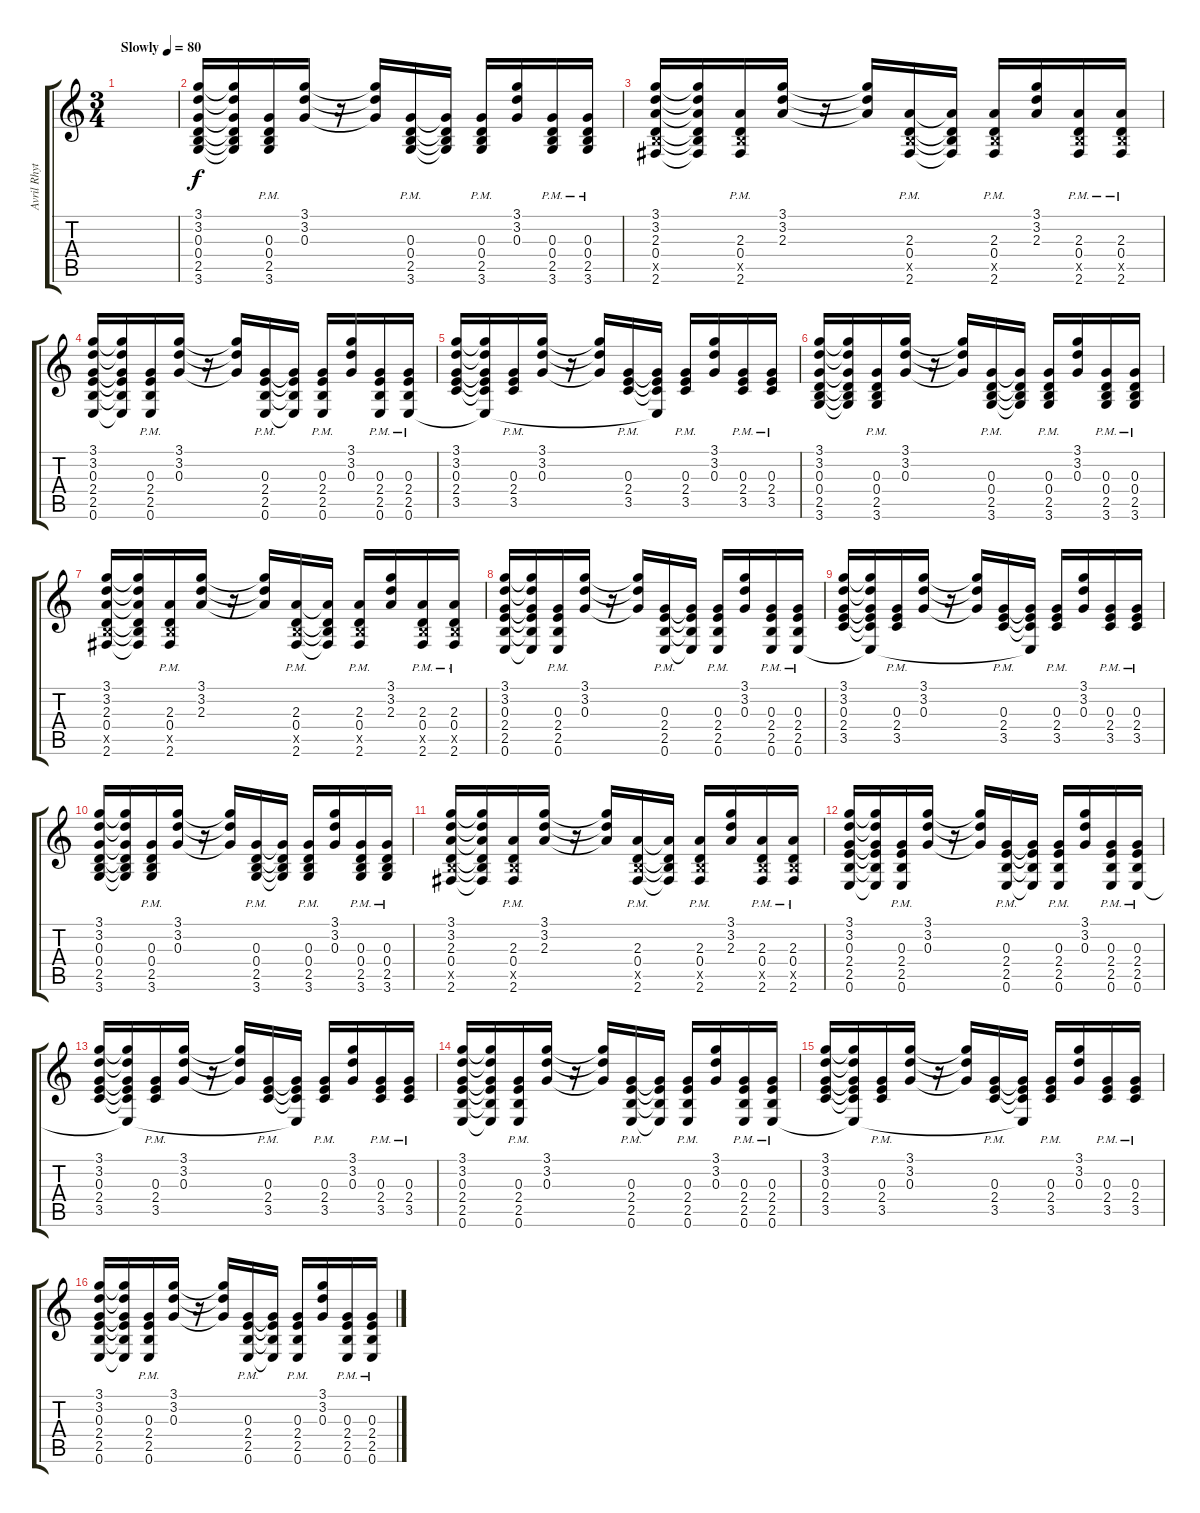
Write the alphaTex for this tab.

\track ("Avril Rhythm" "Avril Rhyt") {instrument distortionguitar}
\staff {score tabs}
\tuning (E4 B3 G3 D3 A2 E2) {hide}
\ts (3 4)
\tempo (80 "Slowly")
\clef g2
\ks c
|
(3.1 3.2 0.3 0.4 2.5 3.6).16{volume 10 instrument distortionguitar} (3.1{t} 3.2{t} 0.3{t} 0.4{t} 2.5{t} 3.6{t}).16 (0.3{pm} 0.4{pm} 2.5{pm} 3.6{pm}).16 (3.1 3.2 0.3).16 r.16 (3.1{t} 3.2{t} 0.3{t}).16 (0.3{pm} 0.4{pm} 2.5{pm} 3.6).16 (0.3{t} 0.4{t} 2.5{t} 3.6{t}).16 (0.3{pm} 0.4{pm} 2.5{pm} 3.6{pm}).16 (3.1 3.2 0.3).16 (0.3{pm} 0.4{pm} 2.5{pm} 3.6{pm}).16 (0.3{pm} 0.4{pm} 2.5{pm} 3.6{pm}).16 |
(3.1 3.2 2.3 0.4 2.5{x} 2.6).16{volume 10 instrument distortionguitar} (3.1{t} 3.2{t} 2.3{t} 0.4{t} 2.5{t} 2.6{t}).16 (2.3{pm} 0.4{pm} 2.5{pm x} 2.6{pm}).16 (3.1 3.2 2.3).16 r.16 (3.1{t} 3.2{t} 2.3{t}).16 (2.3{pm} 0.4{pm} 2.5{pm x} 2.6).16 (2.3{t} 0.4{t} 2.5{t} 2.6{t}).16 (2.3{pm} 0.4{pm} 2.5{pm x} 2.6{pm}).16 (3.1 3.2 2.3).16 (2.3{pm} 0.4{pm} 2.5{pm x} 2.6{pm}).16 (2.3{pm} 0.4{pm} 2.5{pm x} 2.6{pm}).16 |
(3.1 3.2 0.3 2.4 2.5 0.6).16{volume 10 instrument distortionguitar} (3.1{t} 3.2{t} 0.3{t} 2.4{t} 2.5{t} 0.6{t}).16 (0.3{pm} 2.4{pm} 2.5{pm} 0.6{pm}).16 (3.1 3.2 0.3).16 r.16 (3.1{t} 3.2{t} 0.3{t}).16 (0.3{pm} 2.4{pm} 2.5{pm} 0.6).16 (0.3{t} 2.4{t} 2.5{t} 0.6{t}).16 (0.3{pm} 2.4{pm} 2.5{pm} 0.6{pm}).16 (3.1 3.2 0.3).16 (0.3{pm} 2.4{pm} 2.5{pm} 0.6{pm}).16 (0.3{pm} 2.4{pm} 2.5{pm} 0.6{pm}).16 |
(3.1 3.2 0.3 2.4 3.5).16{volume 10 instrument distortionguitar} (3.1{t} 3.2{t} 0.3{t} 2.4{t} 3.5{t} 0.6{t}).16 (0.3{pm} 2.4{pm} 3.5{pm}).16 (3.1 3.2 0.3).16 r.16 (3.1{t} 3.2{t} 0.3{t}).16 (0.3{pm} 2.4{pm} 3.5{pm}).16 (0.3{t} 2.4{t} 3.5{t} 0.6{t}).16 (0.3{pm} 2.4{pm} 3.5{pm}).16 (3.1 3.2 0.3).16 (0.3{pm} 2.4{pm} 3.5{pm}).16 (0.3{pm} 2.4{pm} 3.5{pm}).16 |
(3.1 3.2 0.3 0.4 2.5 3.6).16{volume 10 instrument distortionguitar} (3.1{t} 3.2{t} 0.3{t} 0.4{t} 2.5{t} 3.6{t}).16 (0.3{pm} 0.4{pm} 2.5{pm} 3.6{pm}).16 (3.1 3.2 0.3).16 r.16 (3.1{t} 3.2{t} 0.3{t}).16 (0.3{pm} 0.4{pm} 2.5{pm} 3.6).16 (0.3{t} 0.4{t} 2.5{t} 3.6{t}).16 (0.3{pm} 0.4{pm} 2.5{pm} 3.6{pm}).16 (3.1 3.2 0.3).16 (0.3{pm} 0.4{pm} 2.5{pm} 3.6{pm}).16 (0.3{pm} 0.4{pm} 2.5{pm} 3.6{pm}).16 |
(3.1 3.2 2.3 0.4 2.5{x} 2.6).16{volume 10 instrument distortionguitar} (3.1{t} 3.2{t} 2.3{t} 0.4{t} 2.5{t} 2.6{t}).16 (2.3{pm} 0.4{pm} 2.5{pm x} 2.6{pm}).16 (3.1 3.2 2.3).16 r.16 (3.1{t} 3.2{t} 2.3{t}).16 (2.3{pm} 0.4{pm} 2.5{pm x} 2.6).16 (2.3{t} 0.4{t} 2.5{t} 2.6{t}).16 (2.3{pm} 0.4{pm} 2.5{pm x} 2.6{pm}).16 (3.1 3.2 2.3).16 (2.3{pm} 0.4{pm} 2.5{pm x} 2.6{pm}).16 (2.3{pm} 0.4{pm} 2.5{pm x} 2.6{pm}).16 |
(3.1 3.2 0.3 2.4 2.5 0.6).16{volume 10 instrument distortionguitar} (3.1{t} 3.2{t} 0.3{t} 2.4{t} 2.5{t} 0.6{t}).16 (0.3{pm} 2.4{pm} 2.5{pm} 0.6{pm}).16 (3.1 3.2 0.3).16 r.16 (3.1{t} 3.2{t} 0.3{t}).16 (0.3{pm} 2.4{pm} 2.5{pm} 0.6).16 (0.3{t} 2.4{t} 2.5{t} 0.6{t}).16 (0.3{pm} 2.4{pm} 2.5{pm} 0.6{pm}).16 (3.1 3.2 0.3).16 (0.3{pm} 2.4{pm} 2.5{pm} 0.6{pm}).16 (0.3{pm} 2.4{pm} 2.5{pm} 0.6{pm}).16 |
(3.1 3.2 0.3 2.4 3.5).16{volume 10 instrument distortionguitar} (3.1{t} 3.2{t} 0.3{t} 2.4{t} 3.5{t} 0.6{t}).16 (0.3{pm} 2.4{pm} 3.5{pm}).16 (3.1 3.2 0.3).16 r.16 (3.1{t} 3.2{t} 0.3{t}).16 (0.3{pm} 2.4{pm} 3.5{pm}).16 (0.3{t} 2.4{t} 3.5{t} 0.6{t}).16 (0.3{pm} 2.4{pm} 3.5{pm}).16 (3.1 3.2 0.3).16 (0.3{pm} 2.4{pm} 3.5{pm}).16 (0.3{pm} 2.4{pm} 3.5{pm}).16 |
(3.1 3.2 0.3 0.4 2.5 3.6).16{volume 10 instrument distortionguitar} (3.1{t} 3.2{t} 0.3{t} 0.4{t} 2.5{t} 3.6{t}).16 (0.3{pm} 0.4{pm} 2.5{pm} 3.6{pm}).16 (3.1 3.2 0.3).16 r.16 (3.1{t} 3.2{t} 0.3{t}).16 (0.3{pm} 0.4{pm} 2.5{pm} 3.6).16 (0.3{t} 0.4{t} 2.5{t} 3.6{t}).16 (0.3{pm} 0.4{pm} 2.5{pm} 3.6{pm}).16 (3.1 3.2 0.3).16 (0.3{pm} 0.4{pm} 2.5{pm} 3.6{pm}).16 (0.3{pm} 0.4{pm} 2.5{pm} 3.6{pm}).16 |
(3.1 3.2 2.3 0.4 2.5{x} 2.6).16{volume 10 instrument distortionguitar} (3.1{t} 3.2{t} 2.3{t} 0.4{t} 2.5{t} 2.6{t}).16 (2.3{pm} 0.4{pm} 2.5{pm x} 2.6{pm}).16 (3.1 3.2 2.3).16 r.16 (3.1{t} 3.2{t} 2.3{t}).16 (2.3{pm} 0.4{pm} 2.5{pm x} 2.6).16 (2.3{t} 0.4{t} 2.5{t} 2.6{t}).16 (2.3{pm} 0.4{pm} 2.5{pm x} 2.6{pm}).16 (3.1 3.2 2.3).16 (2.3{pm} 0.4{pm} 2.5{pm x} 2.6{pm}).16 (2.3{pm} 0.4{pm} 2.5{pm x} 2.6{pm}).16 |
(3.1 3.2 0.3 2.4 2.5 0.6).16{volume 10 instrument distortionguitar} (3.1{t} 3.2{t} 0.3{t} 2.4{t} 2.5{t} 0.6{t}).16 (0.3{pm} 2.4{pm} 2.5{pm} 0.6{pm}).16 (3.1 3.2 0.3).16 r.16 (3.1{t} 3.2{t} 0.3{t}).16 (0.3{pm} 2.4{pm} 2.5{pm} 0.6).16 (0.3{t} 2.4{t} 2.5{t} 0.6{t}).16 (0.3{pm} 2.4{pm} 2.5{pm} 0.6{pm}).16 (3.1 3.2 0.3).16 (0.3{pm} 2.4{pm} 2.5{pm} 0.6{pm}).16 (0.3{pm} 2.4{pm} 2.5{pm} 0.6{pm}).16 |
(3.1 3.2 0.3 2.4 3.5).16{volume 10 instrument distortionguitar} (3.1{t} 3.2{t} 0.3{t} 2.4{t} 3.5{t} 0.6{t}).16 (0.3{pm} 2.4{pm} 3.5{pm}).16 (3.1 3.2 0.3).16 r.16 (3.1{t} 3.2{t} 0.3{t}).16 (0.3{pm} 2.4{pm} 3.5{pm}).16 (0.3{t} 2.4{t} 3.5{t} 0.6{t}).16 (0.3{pm} 2.4{pm} 3.5{pm}).16 (3.1 3.2 0.3).16 (0.3{pm} 2.4{pm} 3.5{pm}).16 (0.3{pm} 2.4{pm} 3.5{pm}).16 |
(3.1 3.2 0.3 2.4 2.5 0.6).16{volume 10 instrument distortionguitar} (3.1{t} 3.2{t} 0.3{t} 2.4{t} 2.5{t} 0.6{t}).16 (0.3{pm} 2.4{pm} 2.5{pm} 0.6{pm}).16 (3.1 3.2 0.3).16 r.16 (3.1{t} 3.2{t} 0.3{t}).16 (0.3{pm} 2.4{pm} 2.5{pm} 0.6).16 (0.3{t} 2.4{t} 2.5{t} 0.6{t}).16 (0.3{pm} 2.4{pm} 2.5{pm} 0.6{pm}).16 (3.1 3.2 0.3).16 (0.3{pm} 2.4{pm} 2.5{pm} 0.6{pm}).16 (0.3{pm} 2.4{pm} 2.5{pm} 0.6{pm}).16 |
(3.1 3.2 0.3 2.4 3.5).16{volume 10 instrument distortionguitar} (3.1{t} 3.2{t} 0.3{t} 2.4{t} 3.5{t} 0.6{t}).16 (0.3{pm} 2.4{pm} 3.5{pm}).16 (3.1 3.2 0.3).16 r.16 (3.1{t} 3.2{t} 0.3{t}).16 (0.3{pm} 2.4{pm} 3.5{pm}).16 (0.3{t} 2.4{t} 3.5{t} 0.6{t}).16 (0.3{pm} 2.4{pm} 3.5{pm}).16 (3.1 3.2 0.3).16 (0.3{pm} 2.4{pm} 3.5{pm}).16 (0.3{pm} 2.4{pm} 3.5{pm}).16 |
(3.1 3.2 0.3 2.4 2.5 0.6).16{volume 10 instrument distortionguitar} (3.1{t} 3.2{t} 0.3{t} 2.4{t} 2.5{t} 0.6{t}).16 (0.3{pm} 2.4{pm} 2.5{pm} 0.6{pm}).16 (3.1 3.2 0.3).16 r.16 (3.1{t} 3.2{t} 0.3{t}).16 (0.3{pm} 2.4{pm} 2.5{pm} 0.6).16 (0.3{t} 2.4{t} 2.5{t} 0.6{t}).16 (0.3{pm} 2.4{pm} 2.5{pm} 0.6{pm}).16 (3.1 3.2 0.3).16 (0.3{pm} 2.4{pm} 2.5{pm} 0.6{pm}).16 (0.3{pm} 2.4{pm} 2.5{pm} 0.6{pm}).16
